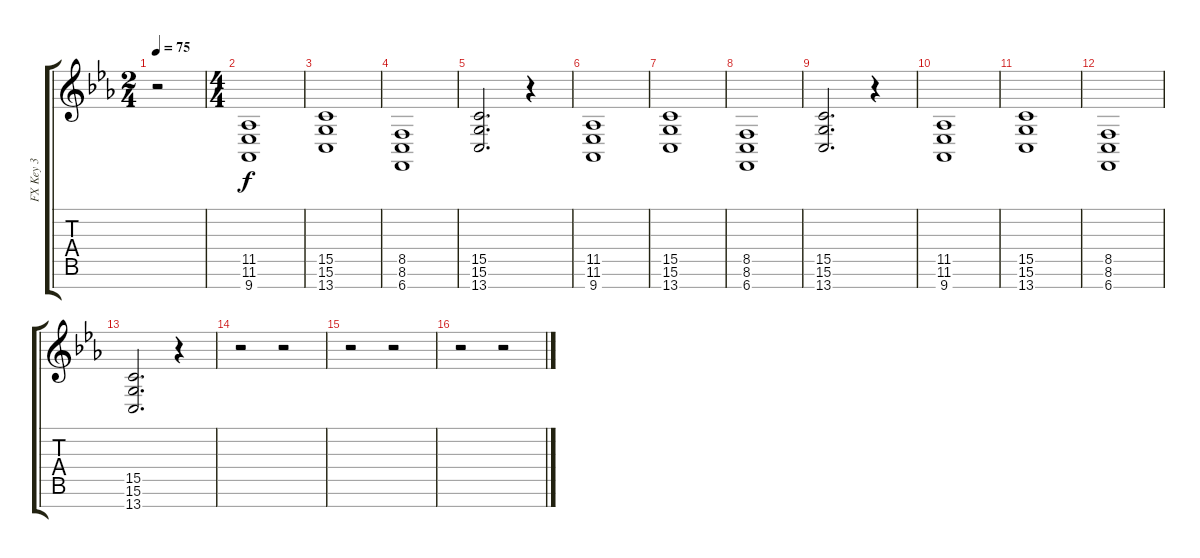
\track ("FX Key 3" "FX Key 3") {instrument lead1square}
\staff {score tabs}
\tuning (E4 B3 G3 D3 A2 E2 B1) {hide}
\ts (2 4)
\tempo 75
\clef g2
\ks eb
r.2{dy f} |
\ts (4 4)
(11.5 11.6 9.7).1 |
(15.5 15.6 13.7).1 |
(8.5 8.6 6.7).1 |
(15.5 15.6 13.7).2{d} r.4 |
(11.5 11.6 9.7).1 |
(15.5 15.6 13.7).1 |
(8.5 8.6 6.7).1 |
(15.5 15.6 13.7).2{d} r.4 |
(11.5 11.6 9.7).1 |
(15.5 15.6 13.7).1 |
(8.5 8.6 6.7).1 |
(15.5 15.6 13.7).2{d} r.4 |
r.2 r.2 |
r.2 r.2 |
r.2 r.2
